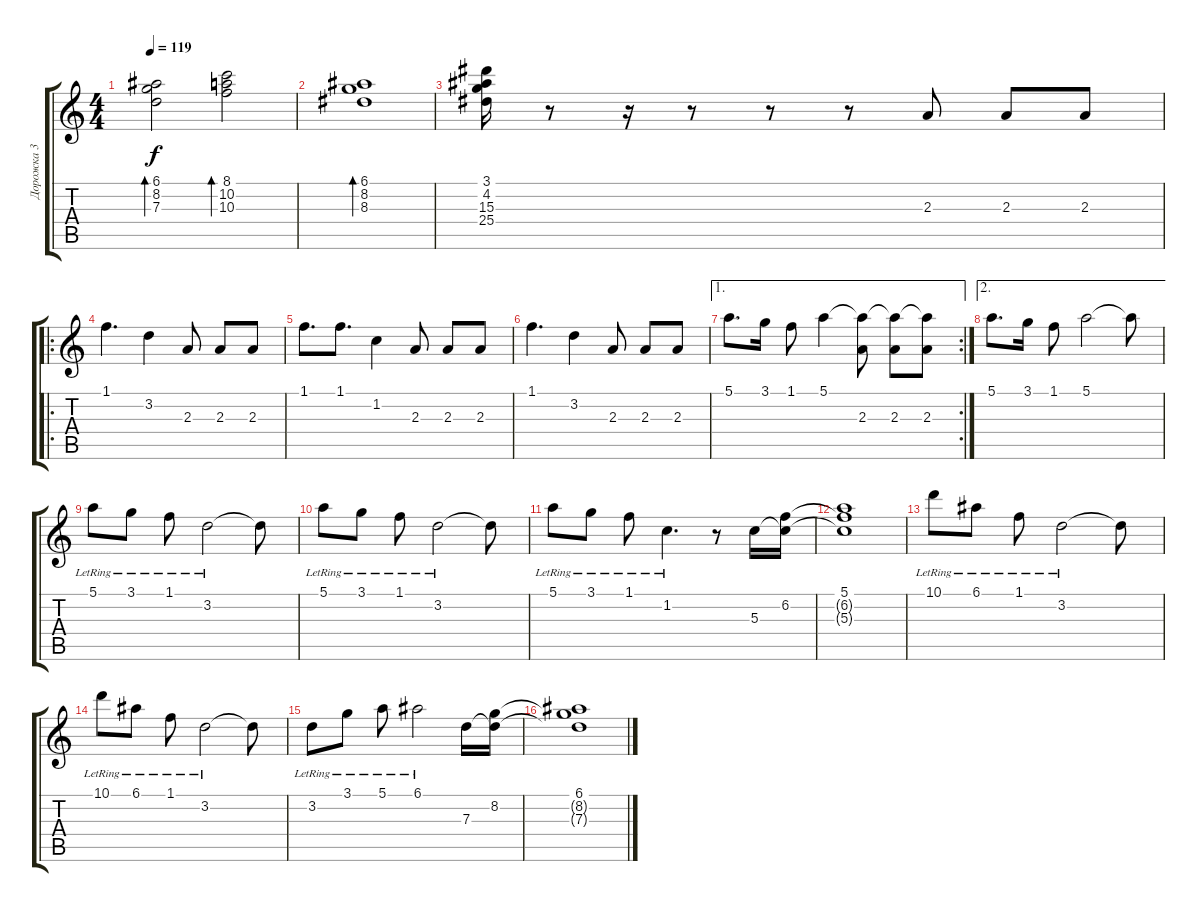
\track ("Дорожка 3" "Дорожка 3") {instrument electricguitarclean}
\staff {score tabs}
\tuning (E4 B3 G3 D3 A2 E2) {hide}
\ts (4 4)
\tempo 119
\clef g2
\ks c
(6.1 8.2 7.3).2{bd 480 dy f} (8.1 10.2 10.3).2{bd 480} |
(6.1 8.2 8.3).1{bd 480} |
(3.1 4.2 15.3 25.4).16 r.8 r.16 r.8 r.8 r.8 2.3.8{volume 14} 2.3.8 2.3.8 |
\ro
1.1.4{d} 3.2.4 2.3.8 2.3.8 2.3.8 |
1.1.8{d} 1.1.8{d} 1.2.4 2.3.8 2.3.8 2.3.8 |
1.1.4{d} 3.2.4 2.3.8 2.3.8 2.3.8 |
\ae 1
\rc 2
5.1.8{d} 3.1.16 1.1.8 5.1.4 (5.1{t} 2.3).8 (5.1{t} 2.3).8 (5.1{t} 2.3).8 |
\ae 2
5.1.8{d} 3.1.16 1.1.8 5.1.2 5.1{t}.8 |
5.1{lr}.8{volume 11} 3.1{lr}.8 1.1{lr}.8 3.2{lr}.2 3.2{t}.8 |
5.1{lr}.8 3.1{lr}.8 1.1{lr}.8 3.2{lr}.2 3.2{t}.8 |
5.1{lr}.8 3.1{lr}.8 1.1{lr}.8 1.2{lr}.4{d} r.8 5.3.16 (6.2 5.3{t}).16 |
(5.1 6.2{t} 5.3{t}).1 |
10.1{lr}.8 6.1{lr}.8 1.1{lr}.8 3.2{lr}.2 3.2{t}.8 |
10.1{lr}.8 6.1{lr}.8 1.1{lr}.8 3.2{lr}.2 3.2{t}.8 |
3.2{lr}.8 3.1{lr}.8 5.1{lr}.8 6.1{lr}.2 7.3.16 (8.2 7.3{t}).16 |
(6.1 8.2{t} 7.3{t}).1
